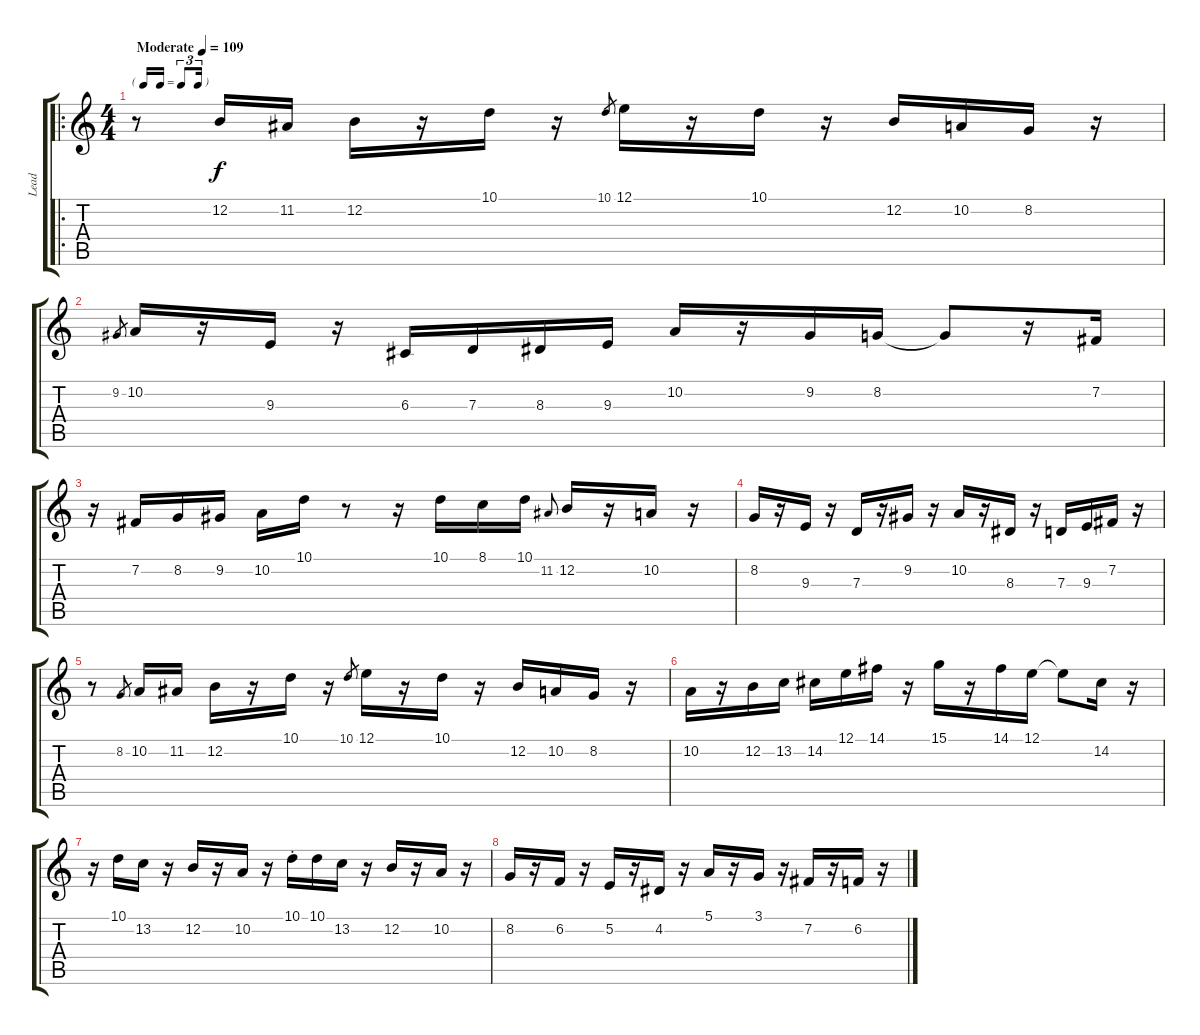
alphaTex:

\track ("Lead" "Lead") {instrument trombone}
\staff {score tabs}
\tuning (E4 B3 G3 D3 A2 E2) {hide}
\ro
\ts (4 4)
\tf triplet16th
\tempo (109 "Moderate")
\clef g2
\ks c
r.8{dy f instrument trombone} 12.2.16 11.2.16 12.2.16 r.16 10.1.16 r.16 10.1.8{gr} 12.1.16 r.16 10.1.16 r.16 12.2.16 10.2.16 8.2.16 r.16 |
9.2.8{gr} 10.2.16 r.16 9.3.16 r.16 6.3.16 7.3.16 8.3.16 9.3.16 10.2.16 r.16 9.2.16 8.2.16 8.2{t}.8 r.16 7.2.16 |
r.16 7.2.16 8.2.16 9.2.16 10.2.16 10.1.16 r.8 r.16 10.1.16 8.1.16 10.1.16 11.2.8{gr onbeat} 12.2.16 r.16 10.2.16 r.16 |
8.2.16 r.16 9.3.16 r.16 7.3.16 r.16 9.2.16 r.16 10.2.16 r.16 8.3.16 r.16 7.3.16 9.3.16 7.2.16 r.16 |
r.8 8.2.8{gr} 10.2.16 11.2.16 12.2.16 r.16 10.1.16 r.16 10.1.8{gr} 12.1.16 r.16 10.1.16 r.16 12.2.16 10.2.16 8.2.16 r.16 |
10.2.16 r.16 12.2.16 13.2.16 14.2.16 12.1.16 14.1.16 r.16 15.1.16 r.16 14.1.16 12.1.16 12.1{t}.8 14.2.16 r.16 |
r.16 10.1.16 13.2.16 r.16 12.2.16 r.16 10.2.16 r.16 10.1{st}.16 10.1.16 13.2.16 r.16 12.2.16 r.16 10.2.16 r.16 |
8.2.16 r.16 6.2.16 r.16 5.2.16 r.16 4.2.16 r.16 5.1.16 r.16 3.1.16 r.16 7.2.16 r.16 6.2.16 r.16
